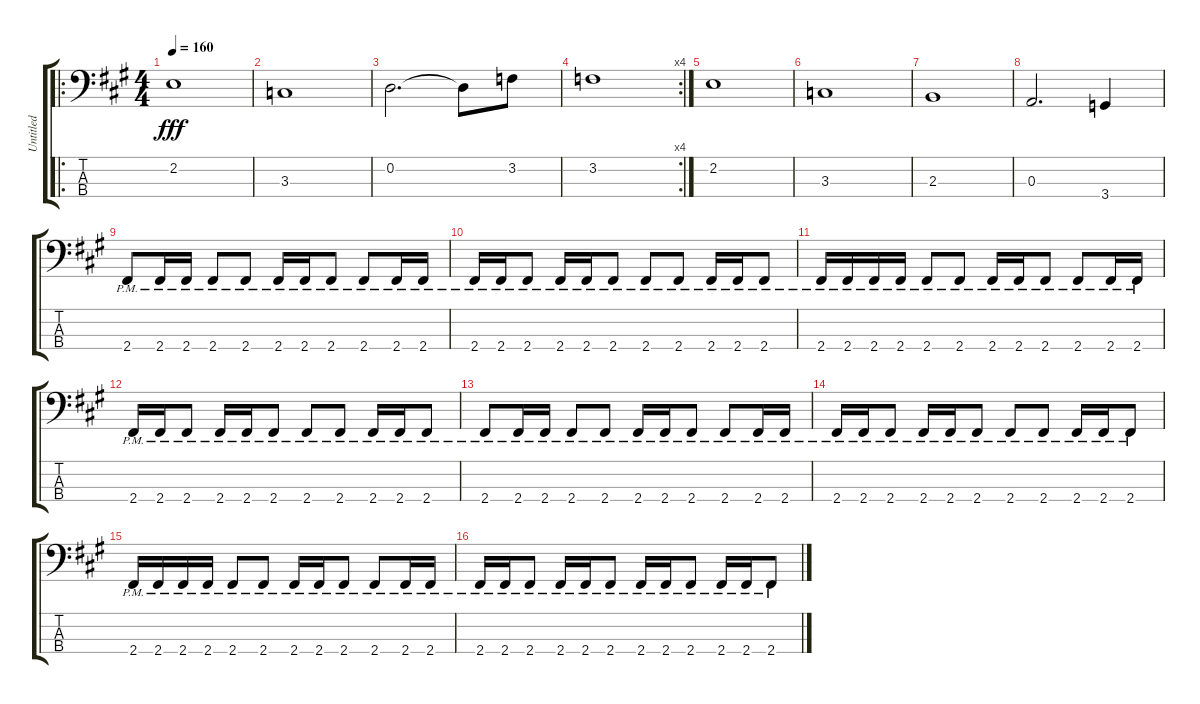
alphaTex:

\track ("Untitled" "Untitled") {instrument electricbasspick}
\staff {score tabs}
\tuning (G2 D2 A1 E1) {hide}
\ro
\ts (4 4)
\tempo 160
\clef f4
\ks a
2.2.1{dy fff} |
3.3.1 |
0.2.2{d} 0.2{t}.8 3.2.8 |
\rc 4
3.2.1 |
2.2.1 |
3.3.1 |
2.3.1 |
0.3.2{d} 3.4.4 |
2.4{pm}.8 2.4{pm}.16 2.4{pm}.16 2.4{pm}.8 2.4{pm}.8 2.4{pm}.16 2.4{pm}.16 2.4{pm}.8 2.4{pm}.8 2.4{pm}.16 2.4{pm}.16 |
2.4{pm}.16 2.4{pm}.16 2.4{pm}.8 2.4{pm}.16 2.4{pm}.16 2.4{pm}.8 2.4{pm}.8 2.4{pm}.8 2.4{pm}.16 2.4{pm}.16 2.4{pm}.8 |
2.4{pm}.16 2.4{pm}.16 2.4{pm}.16 2.4{pm}.16 2.4{pm}.8 2.4{pm}.8 2.4{pm}.16 2.4{pm}.16 2.4{pm}.8 2.4{pm}.8 2.4{pm}.16 2.4{pm}.16 |
2.4{pm}.16 2.4{pm}.16 2.4{pm}.8 2.4{pm}.16 2.4{pm}.16 2.4{pm}.8 2.4{pm}.8 2.4{pm}.8 2.4{pm}.16 2.4{pm}.16 2.4{pm}.8 |
2.4{pm}.8 2.4{pm}.16 2.4{pm}.16 2.4{pm}.8 2.4{pm}.8 2.4{pm}.16 2.4{pm}.16 2.4{pm}.8 2.4{pm}.8 2.4{pm}.16 2.4{pm}.16 |
2.4{pm}.16 2.4{pm}.16 2.4{pm}.8 2.4{pm}.16 2.4{pm}.16 2.4{pm}.8 2.4{pm}.8 2.4{pm}.8 2.4{pm}.16 2.4{pm}.16 2.4{pm}.8 |
2.4{pm}.16 2.4{pm}.16 2.4{pm}.16 2.4{pm}.16 2.4{pm}.8 2.4{pm}.8 2.4{pm}.16 2.4{pm}.16 2.4{pm}.8 2.4{pm}.8 2.4{pm}.16 2.4{pm}.16 |
2.4{pm}.16 2.4{pm}.16 2.4{pm}.8 2.4{pm}.16 2.4{pm}.16 2.4{pm}.8 2.4{pm}.16 2.4{pm}.16 2.4{pm}.8 2.4{pm}.16 2.4{pm}.16 2.4{pm}.8
